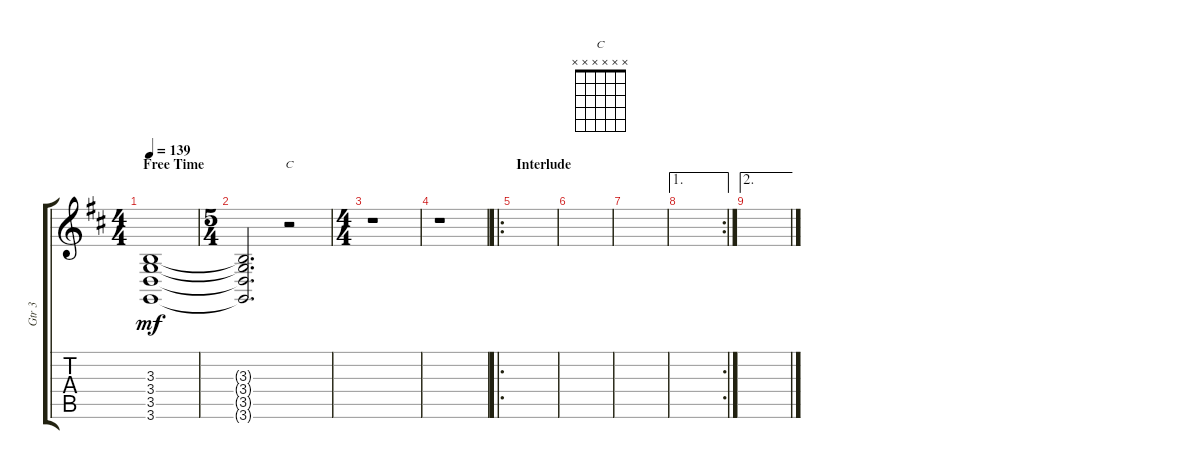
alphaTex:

\track ("Gtr 3" "Gtr 3") {instrument acousticgrandpiano}
\staff {score tabs}
\tuning (E4 B3 Ab3 E3 B2 E2) {hide}
\chord ("C" x x x x x x)
\ts (4 4)
\section ("" "Free Time")
\tempo 139
\clef g2
\ks d
(3.3 3.4 3.5 3.6).1{dy mf} |
\ts (5 4)
(3.3{t} 3.4{t} 3.5{t} 3.6{t}).2{d} r.2{ch "C"} |
\ts (4 4)
r.1 |
r.1 |
\ro
\section ("" "Interlude")
|
|
|
\ae 1
\rc 2
|
\ae 2
